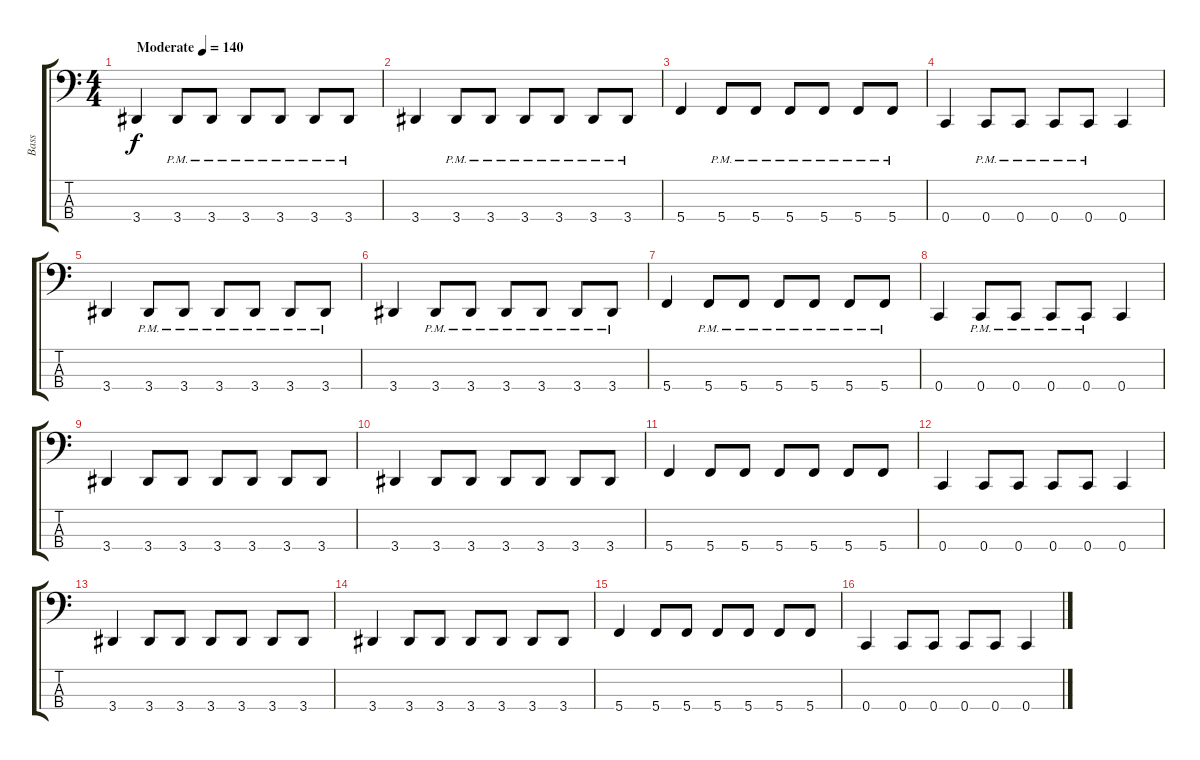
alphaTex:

\track ("Bass" "Bass") {instrument electricbassfinger}
\staff {score tabs}
\tuning (Eb2 Bb1 F1 C1) {hide}
\ts (4 4)
\tempo (140 "Moderate")
\clef f4
\ks c
3.4.4{dy f instrument electricbassfinger} 3.4{pm}.8 3.4{pm}.8 3.4{pm}.8 3.4{pm}.8 3.4{pm}.8 3.4{pm}.8 |
3.4.4 3.4{pm}.8 3.4{pm}.8 3.4{pm}.8 3.4{pm}.8 3.4{pm}.8 3.4{pm}.8 |
5.4.4 5.4{pm}.8 5.4{pm}.8 5.4{pm}.8 5.4{pm}.8 5.4{pm}.8 5.4{pm}.8 |
0.4.4 0.4{pm}.8 0.4{pm}.8 0.4{pm}.8 0.4{pm}.8 0.4.4 |
3.4.4 3.4{pm}.8 3.4{pm}.8 3.4{pm}.8 3.4{pm}.8 3.4{pm}.8 3.4{pm}.8 |
3.4.4 3.4{pm}.8 3.4{pm}.8 3.4{pm}.8 3.4{pm}.8 3.4{pm}.8 3.4{pm}.8 |
5.4.4 5.4{pm}.8 5.4{pm}.8 5.4{pm}.8 5.4{pm}.8 5.4{pm}.8 5.4{pm}.8 |
0.4.4 0.4{pm}.8 0.4{pm}.8 0.4{pm}.8 0.4{pm}.8 0.4.4 |
3.4.4 3.4.8 3.4.8 3.4.8 3.4.8 3.4.8 3.4.8 |
3.4.4 3.4.8 3.4.8 3.4.8 3.4.8 3.4.8 3.4.8 |
5.4.4 5.4.8 5.4.8 5.4.8 5.4.8 5.4.8 5.4.8 |
0.4.4 0.4.8 0.4.8 0.4.8 0.4.8 0.4.4 |
3.4.4 3.4.8 3.4.8 3.4.8 3.4.8 3.4.8 3.4.8 |
3.4.4 3.4.8 3.4.8 3.4.8 3.4.8 3.4.8 3.4.8 |
5.4.4 5.4.8 5.4.8 5.4.8 5.4.8 5.4.8 5.4.8 |
0.4.4 0.4.8 0.4.8 0.4.8 0.4.8 0.4.4
